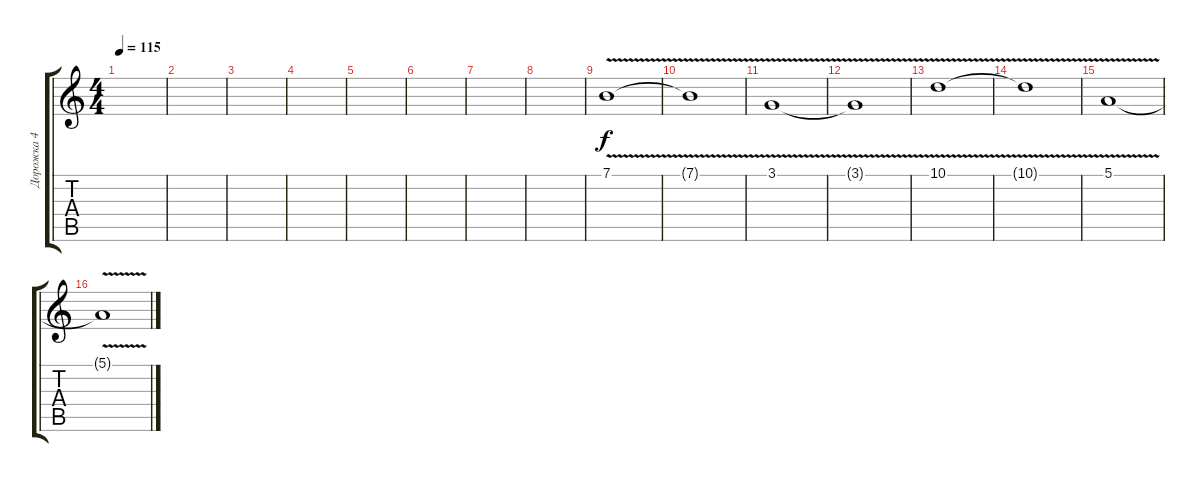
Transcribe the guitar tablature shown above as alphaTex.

\track ("Дорожка 4" "Дорожка 4") {instrument violin}
\staff {score tabs}
\tuning (E4 B3 G3 D3 A2 E2) {hide}
\ts (4 4)
\tempo 115
\clef g2
\ks c
|
|
|
|
|
|
|
|
7.1{v}.1 |
7.1{t}.1 |
3.1{v}.1 |
3.1{t}.1 |
10.1{v}.1 |
10.1{t}.1 |
5.1{v}.1 |
5.1{t}.1
